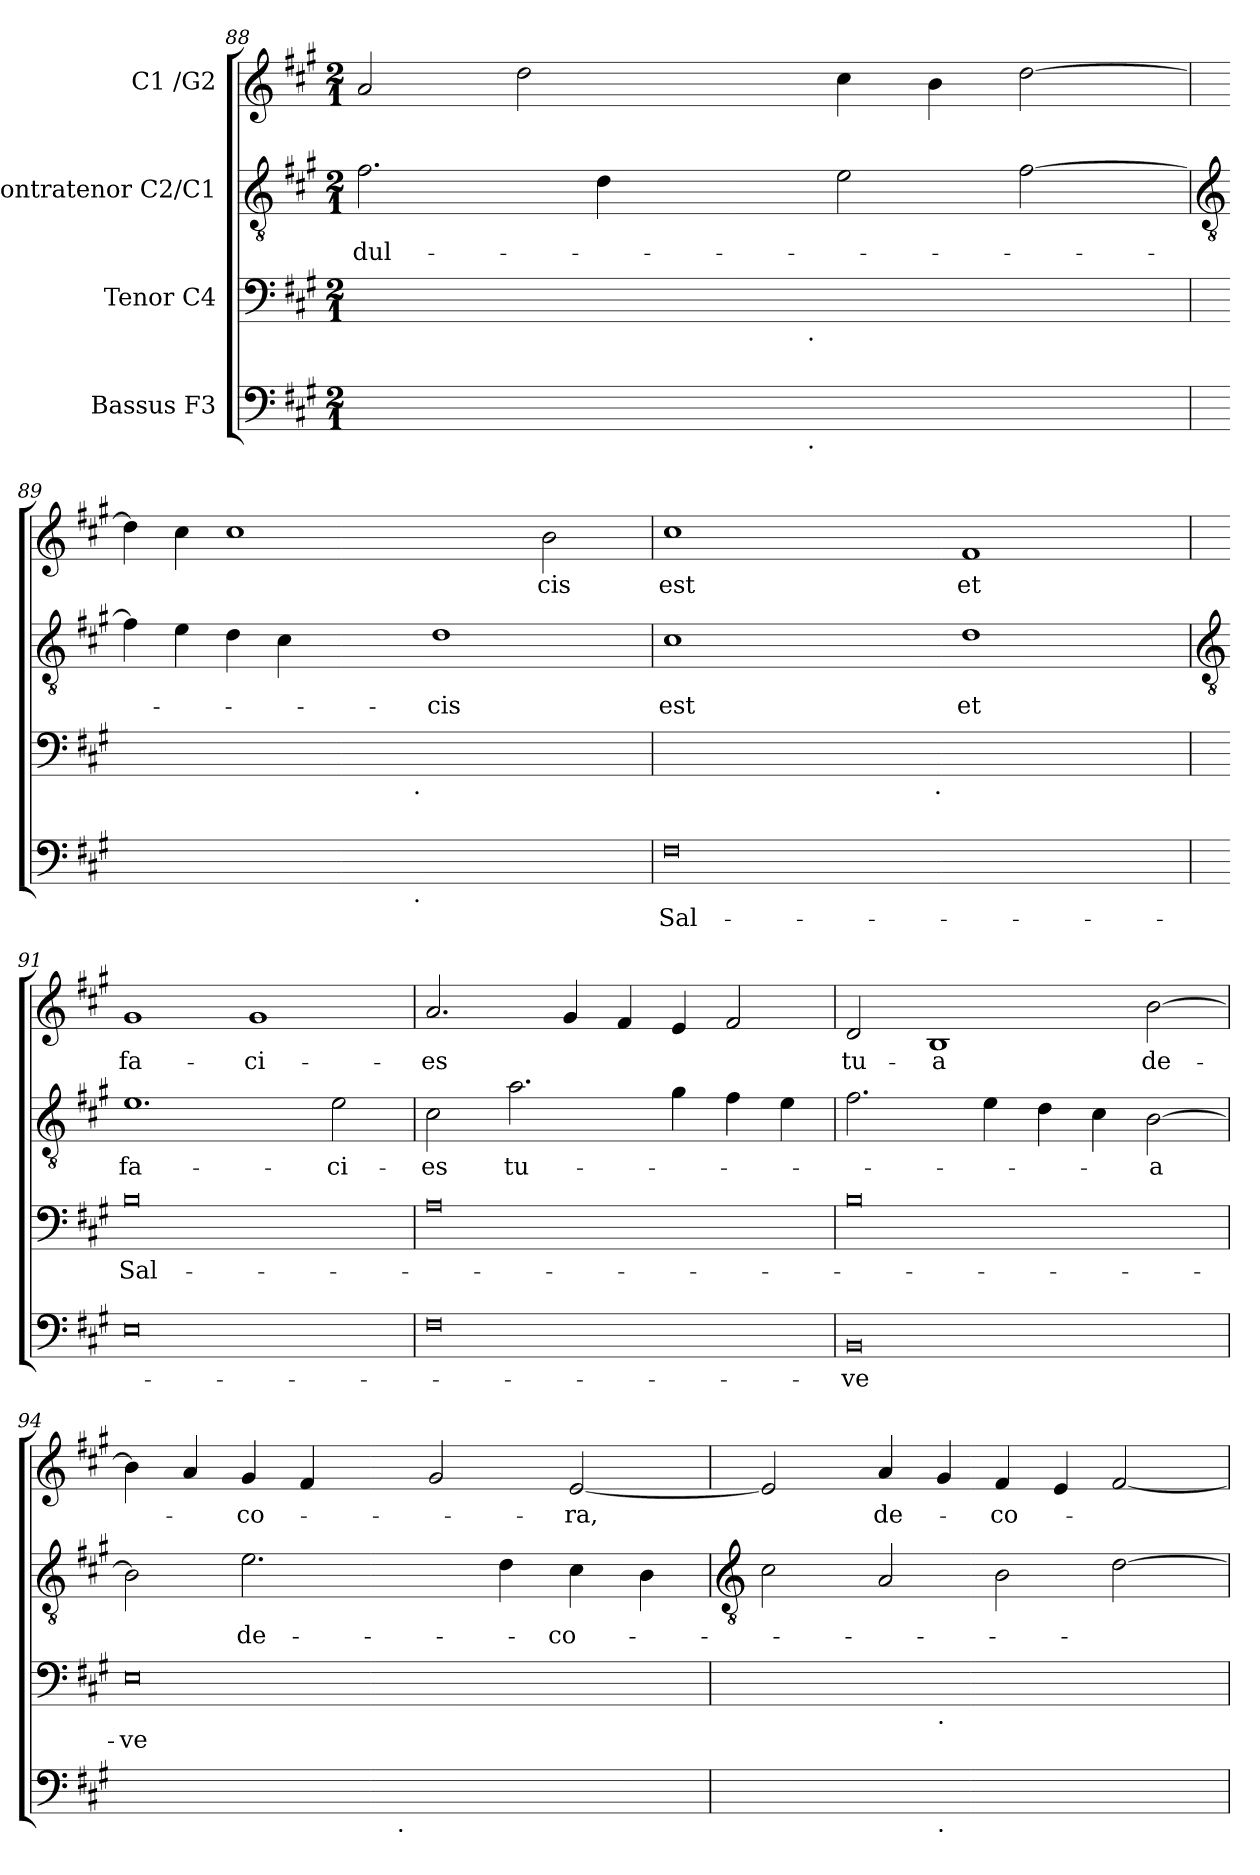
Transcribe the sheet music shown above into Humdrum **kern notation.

**kern	**text	**kern	**text	**kern	**text	**kern	**text
*part4	*part4	*part3	*part3	*part2	*part2	*part1	*part1
*staff4	*staff4	*staff3	*staff3	*staff2	*staff2	*staff1	*staff1
*I"Bassus F3	*	*I"Tenor C4	*	*I"Contratenor C2/C1	*	*I"C1 /G2	*
!!LO:LB:g=z
*clefF4	*	*clefF4	*	*clefGv2	*	*clefG2	*
*k[f#c#g#]	*	*k[f#c#g#]	*	*k[f#c#g#]	*	*k[f#c#g#]	*
*A:	*	*A:	*	*A:	*	*A:	*
*M2/1	*	*M2/1	*	*M2/1	*	*M2/1	*
=88	=88	=88	=88	=88	=88	=88	=88
!	!	!	!	!	!LO:LY:b	!	!
4ryy	.	4ryy	.	2.f#\	dul-	2a/	.
4ryy	.	4ryy	.	.	.	.	.
4ryy	.	4ryy	.	.	.	2dd\	.
64ryy	.	64ryy	.	4d\	.	.	.
64ryy	.	64ryy	.	.	.	.	.
64ryy	.	64ryy	.	.	.	.	.
64ryy	.	64ryy	.	.	.	.	.
64ryy	.	64ryy	.	.	.	.	.
64ryy	.	64ryy	.	.	.	.	.
64ryy	.	64ryy	.	.	.	.	.
64ryy	.	64ryy	.	.	.	.	.
64ryy	.	64ryy	.	.	.	.	.
64ryy	.	64ryy	.	.	.	.	.
64ryy	.	64ryy	.	.	.	.	.
64ryy	.	64ryy	.	.	.	.	.
64ryy	.	64ryy	.	.	.	.	.
64ryy	.	64ryy	.	.	.	.	.
!	!	!LO:TX:b:t=.	!	!	!	!	!
!LO:TX:b:t=.	!	!	!	!	!	!	!
64ryy	.	64ryy	.	.	.	.	.
4ryy	.	4ryy	.	.	.	.	.
.	.	.	.	2e\	.	4cc#\	.
4ryy	.	4ryy	.	.	.	.	.
.	.	.	.	.	.	4b\	.
4ryy	.	4ryy	.	.	.	.	.
.	.	.	.	[2f#\	.	[2dd\	.
4ryy	.	4ryy	.	.	.	.	.
64ryy	.	64ryy	.	.	.	.	.
!!LO:LB:g=z
=89	=89	=89	=89	=89	=89	=89	=89
*	*	*	*	*clefGv2	*	*	*
4ryy	.	4ryy	.	4f#\]	.	4dd\]	.
4ryy	.	4ryy	.	4e\	.	4cc#\	.
4ryy	.	4ryy	.	4d\	.	1cc#	.
64ryy	.	64ryy	.	4c#\	.	.	.
64ryy	.	64ryy	.	.	.	.	.
64ryy	.	64ryy	.	.	.	.	.
64ryy	.	64ryy	.	.	.	.	.
64ryy	.	64ryy	.	.	.	.	.
64ryy	.	64ryy	.	.	.	.	.
64ryy	.	64ryy	.	.	.	.	.
64ryy	.	64ryy	.	.	.	.	.
64ryy	.	64ryy	.	.	.	.	.
64ryy	.	64ryy	.	.	.	.	.
64ryy	.	64ryy	.	.	.	.	.
64ryy	.	64ryy	.	.	.	.	.
64ryy	.	64ryy	.	.	.	.	.
64ryy	.	64ryy	.	.	.	.	.
!	!	!LO:TX:b:t=.	!	!	!	!	!
!LO:TX:b:t=.	!	!	!	!	!	!	!
64ryy	.	64ryy	.	.	.	.	.
4ryy	.	4ryy	.	.	.	.	.
!	!	!	!	!	!LO:LY:b	!	!
.	.	.	.	1d	-cis	.	.
4ryy	.	4ryy	.	.	.	.	.
4ryy	.	4ryy	.	.	.	.	.
!	!	!	!	!	!	!	!LO:LY:b
.	.	.	.	.	.	2b\	-cis
4ryy	.	4ryy	.	.	.	.	.
64ryy	.	64ryy	.	.	.	.	.
=90	=90	=90	=90	=90	=90	=90	=90
!	!LO:LY:b	!	!	!	!LO:LY:b	!	!LO:LY:b
0F#	Sal-	4ryy	.	1c#	est	1cc#	est
.	.	4ryy	.	.	.	.	.
.	.	4ryy	.	.	.	.	.
.	.	64ryy	.	.	.	.	.
.	.	64ryy	.	.	.	.	.
.	.	64ryy	.	.	.	.	.
.	.	64ryy	.	.	.	.	.
.	.	64ryy	.	.	.	.	.
.	.	64ryy	.	.	.	.	.
.	.	64ryy	.	.	.	.	.
.	.	64ryy	.	.	.	.	.
.	.	64ryy	.	.	.	.	.
.	.	64ryy	.	.	.	.	.
.	.	64ryy	.	.	.	.	.
.	.	64ryy	.	.	.	.	.
!	!	!LO:TX:b:t=.	!	!	!	!	!
.	.	64ryy	.	.	.	.	.
.	.	4ryy	.	.	.	.	.
!	!	!	!	!	!LO:LY:b	!	!LO:LY:b
.	.	.	.	1d	et	1f#	et
.	.	4ryy	.	.	.	.	.
.	.	4ryy	.	.	.	.	.
.	.	4ryy	.	.	.	.	.
.	.	64ryy	.	.	.	.	.
.	.	64ryy	.	.	.	.	.
.	.	64ryy	.	.	.	.	.
!!LO:LB:g=z
=91	=91	=91	=91	=91	=91	=91	=91
*	*	*	*	*clefGv2	*	*	*
!	!	!	!LO:LY:b	!	!LO:LY:b	!	!LO:LY:b
0E	.	0B	Sal-	1.e	fa-	1g#	fa-
!	!	!	!	!	!	!	!LO:LY:b
.	.	.	.	.	.	1g#	-ci-
!	!	!	!	!	!LO:LY:b	!	!
.	.	.	.	2e\	-ci-	.	.
=92	=92	=92	=92	=92	=92	=92	=92
!	!	!	!	!	!LO:LY:b	!	!LO:LY:b
0F#	.	0A	.	2c#\	-es	2.a/	-es
!	!	!	!	!	!LO:LY:b	!	!
.	.	.	.	2.a\	tu-	.	.
.	.	.	.	.	.	4g#/	.
.	.	.	.	.	.	4f#/	.
.	.	.	.	4g#\	.	4e/	.
.	.	.	.	4f#\	.	2f#/	.
.	.	.	.	4e\	.	.	.
=93	=93	=93	=93	=93	=93	=93	=93
!	!LO:LY:b	!	!	!	!	!	!LO:LY:b
0BB	-ve	0B	.	2.f#\	.	2d/	tu-
!	!	!	!	!	!	!	!LO:LY:b
.	.	.	.	.	.	1B	-a
.	.	.	.	4e\	.	.	.
.	.	.	.	4d\	.	.	.
.	.	.	.	4c#\	.	.	.
!	!	!	!	!	!LO:LY:b	!	!LO:LY:b
.	.	.	.	[2B\	-a	[2b\	de-
=94	=94	=94	=94	=94	=94	=94	=94
!	!	!	!LO:LY:b	!	!	!	!
4ryy	.	0E	-ve	2B\]	.	4b\]	.
4ryy	.	.	.	.	.	4a/	.
!	!	!	!	!	!LO:LY:b	!	!LO:LY:b
4ryy	.	.	.	2.e\	de-	4g#/	-co-
32ryy	.	.	.	.	.	4f#/	.
32ryy	.	.	.	.	.	.	.
32ryy	.	.	.	.	.	.	.
32ryy	.	.	.	.	.	.	.
32ryy	.	.	.	.	.	.	.
32ryy	.	.	.	.	.	.	.
!LO:TX:b:t=.	!	!	!	!	!	!	!
32ryy	.	.	.	.	.	.	.
4ryy	.	.	.	.	.	.	.
.	.	.	.	.	.	2g#/	.
4ryy	.	.	.	.	.	.	.
.	.	.	.	4d\	.	.	.
4ryy	.	.	.	.	.	.	.
!	!	!	!	!	!LO:LY:b	!	!LO:LY:b
.	.	.	.	4c#\	-co-	[2e/	-ra,
4ryy	.	.	.	.	.	.	.
.	.	.	.	4B\	.	.	.
32ryy	.	.	.	.	.	.	.
!!LO:LB:g=z
=95	=95	=95	=95	=95	=95	=95	=95
*	*	*	*	*clefGv2	*	*	*
4ryy	.	4ryy	.	2c#\	.	2e/]	.
4ryy	.	4ryy	.	.	.	.	.
!	!	!	!	!	!	!	!LO:LY:b
4ryy	.	4ryy	.	2A/	.	4a/	de-
!	!	!LO:TX:b:t=.	!	!	!	!	!
!LO:TX:b:t=.	!	!	!	!	!	!	!
4ryy	.	4ryy	.	.	.	4g#/	.
!	!	!	!	!	!	!	!LO:LY:b
4ryy	.	4ryy	.	2B\	.	4f#/	-co-
4ryy	.	4ryy	.	.	.	4e/	.
4ryy	.	4ryy	.	[2d\	.	[2f#/	.
4ryy	.	4ryy	.	.	.	.	.
=	=	=	=	=	=	=	=
*-	*-	*-	*-	*-	*-	*-	*-
